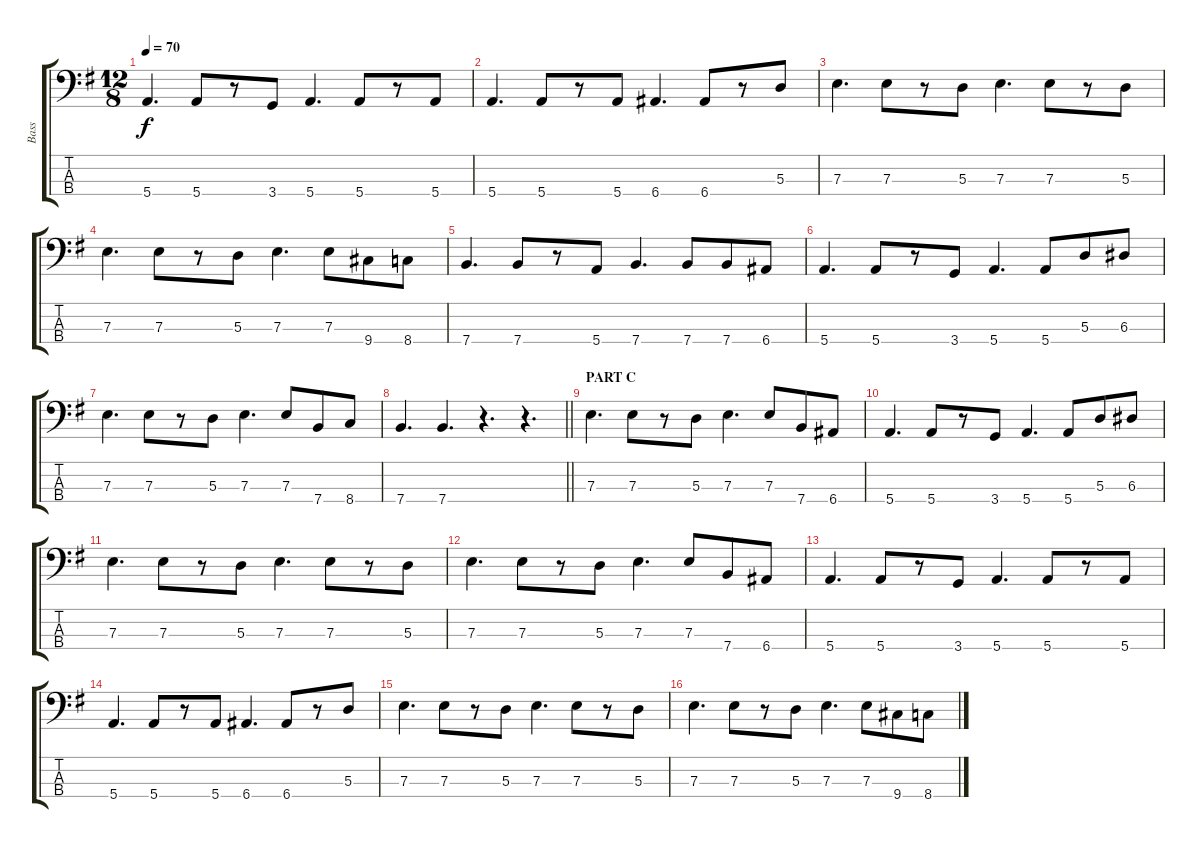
\track ("Bass" "Bass") {instrument acousticbass}
\staff {score tabs}
\tuning (G2 D2 A1 E1) {hide}
\ts (12 8)
\tempo 70
\clef f4
\ks eminor
5.4.4{d dy f} 5.4.8 r.8 3.4.8 5.4.4{d} 5.4.8 r.8 5.4.8 |
5.4.4{d} 5.4.8 r.8 5.4.8 6.4.4{d} 6.4.8 r.8 5.3.8 |
7.3.4{d} 7.3.8 r.8 5.3.8 7.3.4{d} 7.3.8 r.8 5.3.8 |
7.3.4{d} 7.3.8 r.8 5.3.8 7.3.4{d} 7.3.8 9.4.8 8.4.8 |
7.4.4{d} 7.4.8 r.8 5.4.8 7.4.4{d} 7.4.8 7.4.8 6.4.8 |
5.4.4{d} 5.4.8 r.8 3.4.8 5.4.4{d} 5.4.8 5.3.8 6.3.8 |
7.3.4{d} 7.3.8 r.8 5.3.8 7.3.4{d} 7.3.8 7.4.8 8.4.8 |
\barLineRight lightlight
7.4.4{d} 7.4.4{d} r.4{d} r.4{d} |
\section ("" "PART C")
7.3.4{d} 7.3.8 r.8 5.3.8 7.3.4{d} 7.3.8 7.4.8 6.4.8 |
5.4.4{d} 5.4.8 r.8 3.4.8 5.4.4{d} 5.4.8 5.3.8 6.3.8 |
7.3.4{d} 7.3.8 r.8 5.3.8 7.3.4{d} 7.3.8 r.8 5.3.8 |
7.3.4{d} 7.3.8 r.8 5.3.8 7.3.4{d} 7.3.8 7.4.8 6.4.8 |
5.4.4{d} 5.4.8 r.8 3.4.8 5.4.4{d} 5.4.8 r.8 5.4.8 |
5.4.4{d} 5.4.8 r.8 5.4.8 6.4.4{d} 6.4.8 r.8 5.3.8 |
7.3.4{d} 7.3.8 r.8 5.3.8 7.3.4{d} 7.3.8 r.8 5.3.8 |
7.3.4{d} 7.3.8 r.8 5.3.8 7.3.4{d} 7.3.8 9.4.8 8.4.8
